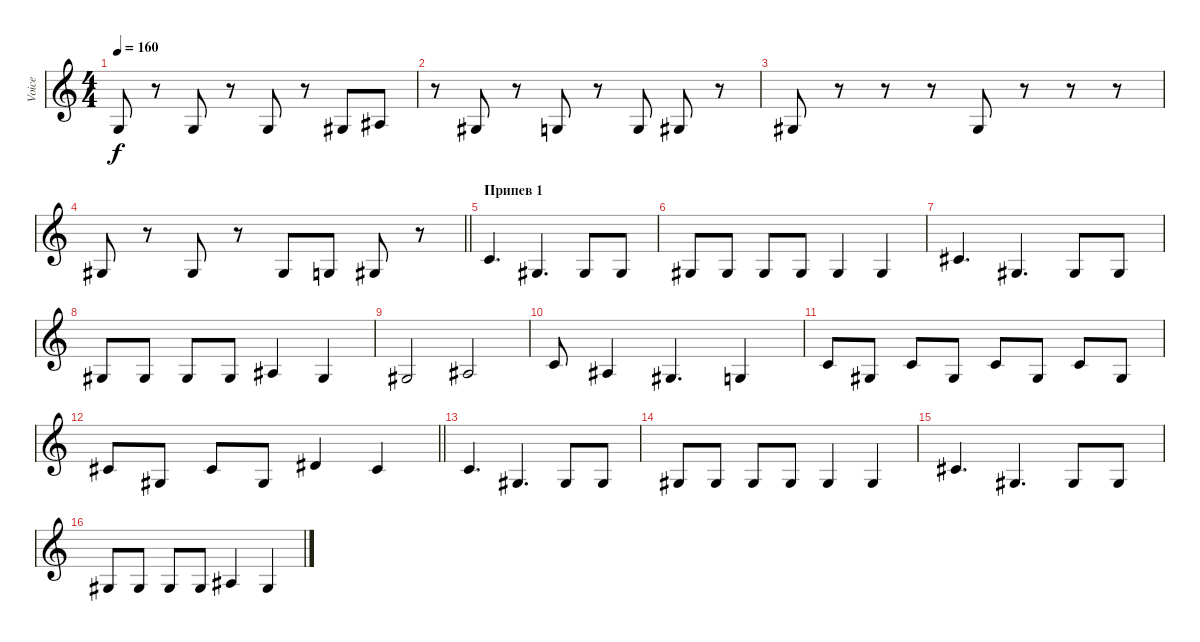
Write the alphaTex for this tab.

\track ("Voice" "Voice") {instrument tenorsax}
\staff {score}
\tuning (E4 B3 G3 D3 A2 E2 B1) {hide}
\ts (4 4)
\tempo 160
\clef g2
\ks c
0.3.8{dy f} r.8 0.3.8 r.8 0.3.8 r.8 1.3.8 3.3.8 |
r.8 1.3.8 r.8 0.3.8 r.8 0.3.8 1.3.8 r.8 |
1.3.8 r.8 r.8 r.8 1.3.8 r.8 r.8 r.8 |
\barLineRight lightlight
1.3.8 r.8 1.3.8 r.8 1.3.8 0.3.8 1.3.8 r.8 |
\section ("" "Припев 1")
1.2.4{d} 1.3.4{d} 1.3.8 1.3.8 |
1.3.8 1.3.8 1.3.8 1.3.8 1.3.4 1.3.4 |
2.2.4{d} 1.3.4{d} 1.3.8 1.3.8 |
1.3.8 1.3.8 1.3.8 1.3.8 3.3.4 1.3.4 |
1.3.2 3.3.2 |
1.2.8 3.3.4 1.3.4{d} 0.3.4 |
1.2.8 1.3.8 1.2.8 1.3.8 1.2.8 1.3.8 1.2.8 1.3.8 |
\barLineRight lightlight
2.2.8 1.3.8 2.2.8 1.3.8 4.2.4 2.2.4 |
1.2.4{d} 1.3.4{d} 1.3.8 1.3.8 |
1.3.8 1.3.8 1.3.8 1.3.8 1.3.4 1.3.4 |
2.2.4{d} 1.3.4{d} 1.3.8 1.3.8 |
1.3.8 1.3.8 1.3.8 1.3.8 3.3.4 1.3.4
